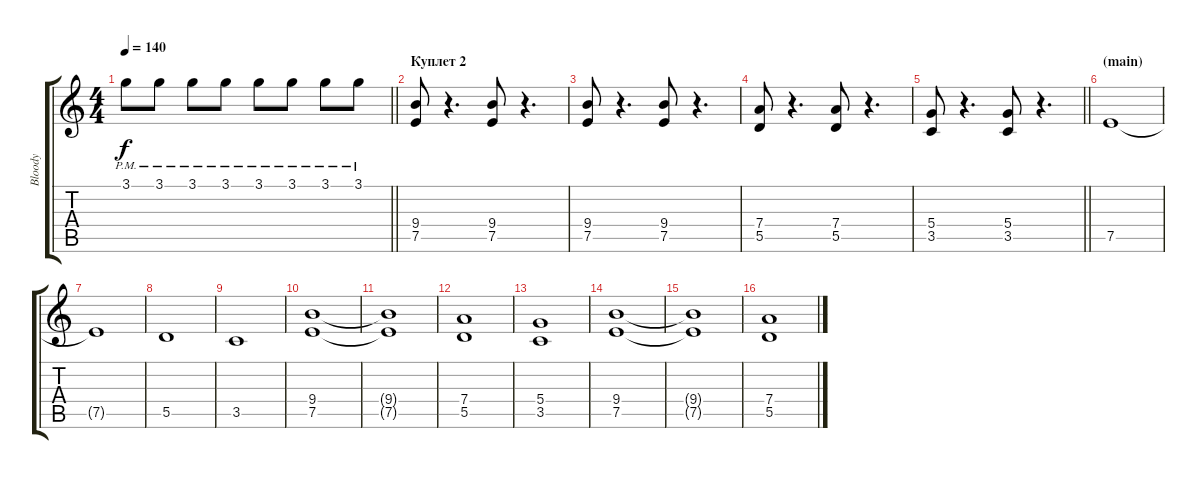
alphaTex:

\track ("Bloody" "Bloody") {instrument overdrivenguitar}
\staff {score tabs}
\tuning (E4 B3 G3 D3 A2 E2) {hide}
\ts (4 4)
\tempo 140
\clef g2
\barLineRight lightlight
\ks c
3.1{pm}.8{dy f} 3.1{pm}.8 3.1{pm}.8 3.1{pm}.8 3.1{pm}.8 3.1{pm}.8 3.1{pm}.8 3.1{pm}.8 |
\section ("" "Куплет 2")
(9.4 7.5).8 r.4{d} (9.4 7.5).8 r.4{d} |
(9.4 7.5).8 r.4{d} (9.4 7.5).8 r.4{d} |
(7.4 5.5).8 r.4{d} (7.4 5.5).8 r.4{d} |
\barLineRight lightlight
(5.4 3.5).8 r.4{d} (5.4 3.5).8 r.4{d} |
\section ("" "(main)")
7.5.1 |
7.5{t}.1 |
5.5.1 |
3.5.1 |
(9.4 7.5).1 |
(9.4{t} 7.5{t}).1 |
(7.4 5.5).1 |
(5.4 3.5).1 |
(9.4 7.5).1 |
(9.4{t} 7.5{t}).1 |
(7.4 5.5).1
